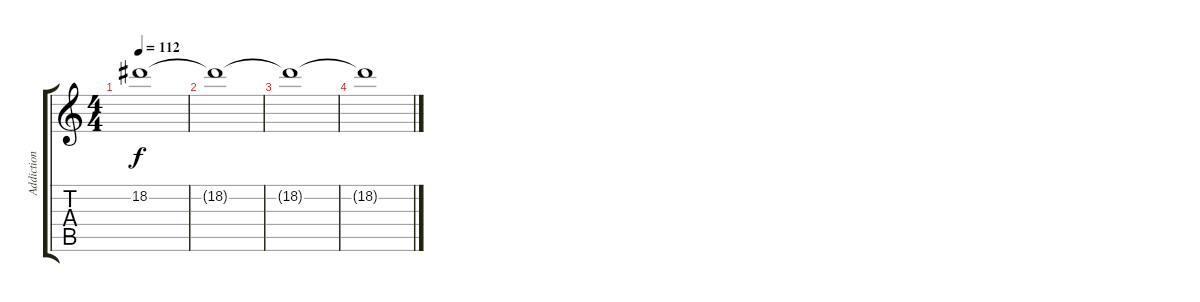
\track ("Addiction Guitar" "Addiction ") {instrument overdrivenguitar}
\staff {score tabs}
\tuning (D4 A3 F3 C3 G2 D2) {hide}
\ts (4 4)
\tempo 112
\clef g2
\ks c
18.2.1{dy f volume 0} |
18.2{t}.1 |
18.2{t}.1 |
18.2{t}.1
